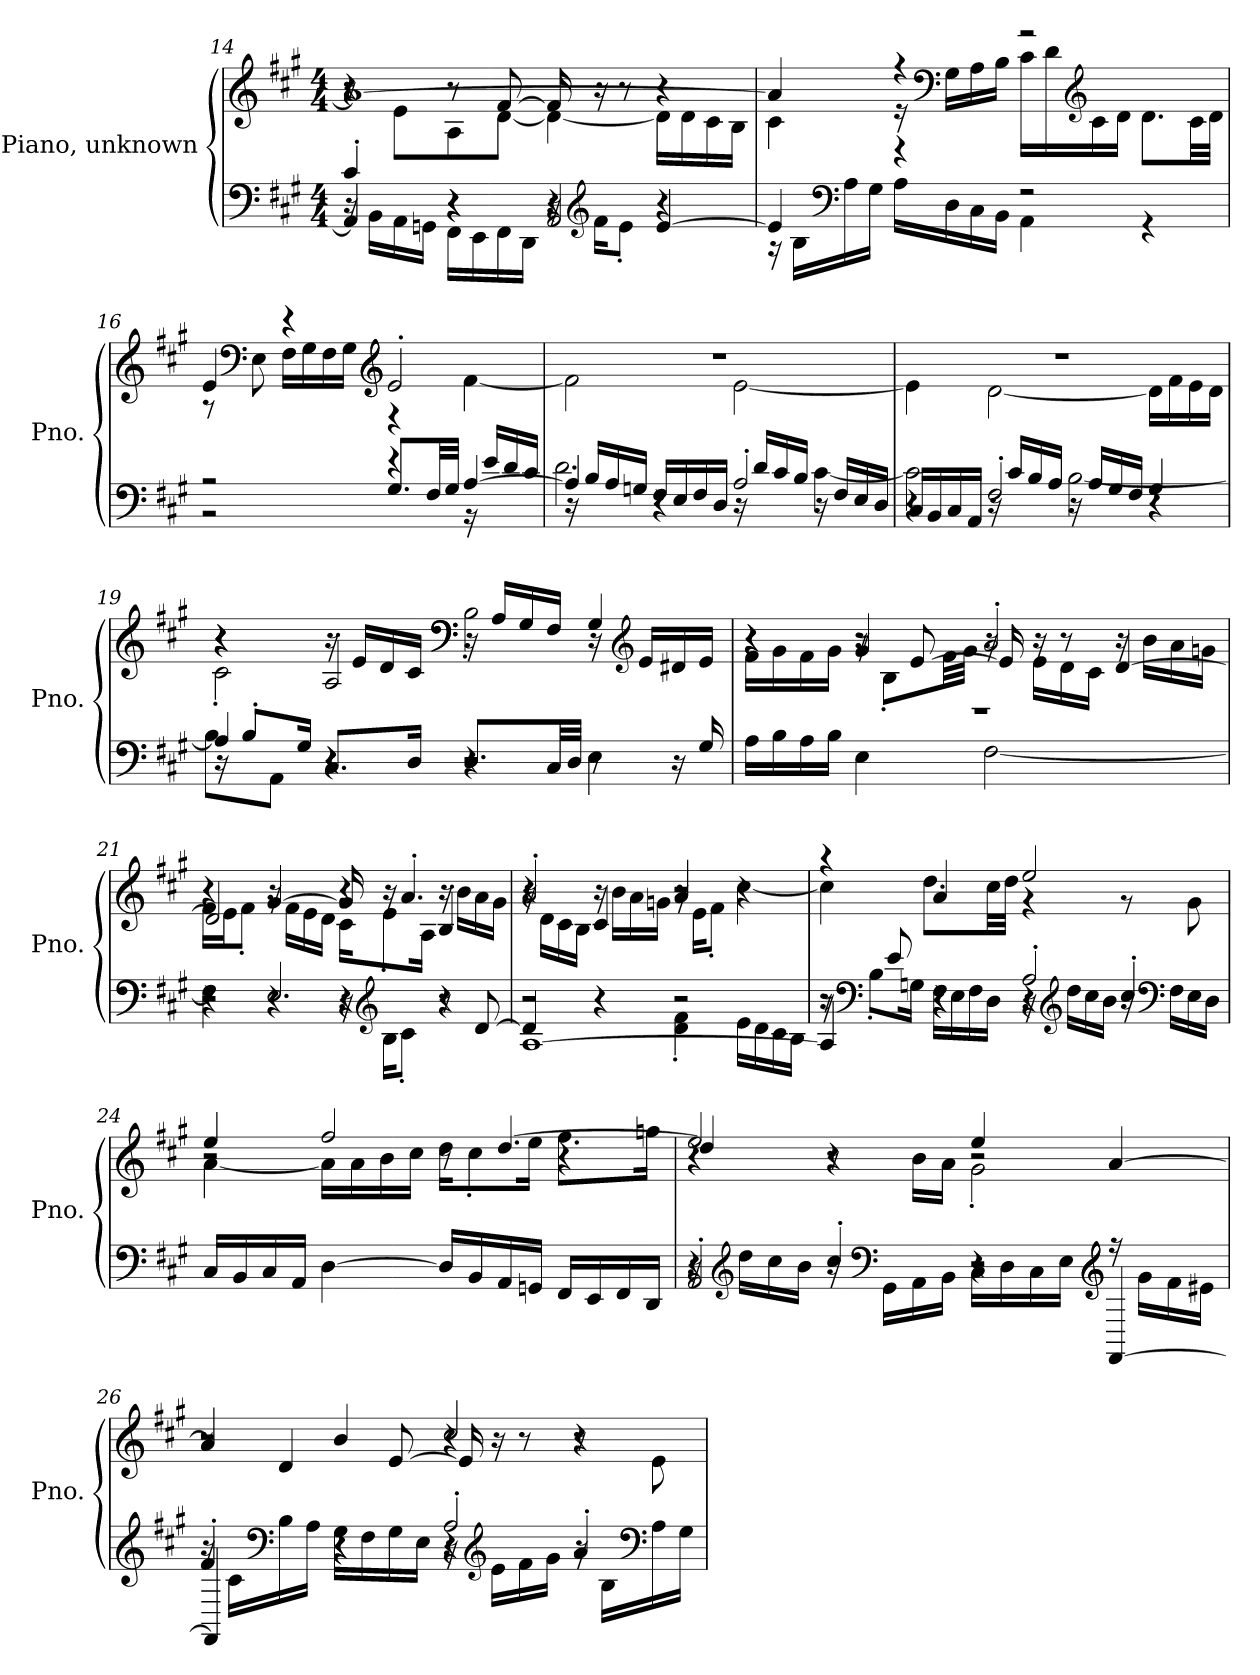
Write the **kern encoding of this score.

**kern	**kern
*part1	*part1
*staff2	*staff1
*I"Piano, unknown	*
*I'Pno.	*
*clefF4	*clefG2
*k[f#c#g#]	*k[f#c#g#]
*M4/4	*M4/4
=14	=14
*^	*^
*	*^	*	*^
4c#'/	16r	4AA/]	1a_	8r	4r
.	16BB\LL	.	.	.	.
.	16AA\	.	.	8e\L	.
.	16GGn\JJ	.	.	.	.
4r	16FF#\LL	4r	.	8A\	8r
.	16EE\	.	.	.	.
.	16FF#\	.	.	[8d\J	[8f#/
.	16DD\JJ	.	.	.	.
4r	16r	2AA/	.	4d\_	16f#/]
*clefG2	*	*	*	*	*
.	16f#\KL	.	.	.	16r
.	8e'\J	.	.	.	8r
[4e/	4r	.	.	16d\LL]	4r
.	.	.	.	16d\	.
.	.	.	.	16c#\	.
.	.	.	.	16B\JJ	.
*	*v	*v	*	*	*
*	*	*	*v	*v
!!LO:LB:g=z
=15	=15	=15	=15
4e/]	16r	4a/]	4c#\
.	16B\LL	.	.
*clefF4	*	*	*
.	16A\	.	.
.	16G#\JJ	.	.
4r	16A\LL	4r	16r
*	*	*clefF4	*
.	16D\	.	16G#\LL
.	16C#\	.	16A\
.	16BB\JJ	.	16B\JJ
2r	4AA\	2r	16c#\LL
.	.	.	16d\
*	*	*clefG2	*
.	.	.	16c#\
.	.	.	16d\JJ
.	4r	.	8.d\L
.	.	.	32c#\LL
.	.	.	32d\JJJ
=16	=16	=16	=16
2r	2r	4e/	8r
*	*	*clefF4	*
.	.	.	8E\
.	.	4r	16F#\LL
.	.	.	16G#\
.	.	.	16F#\
.	.	.	16G#\JJ
*	*	*clefG2	*
4r	8.G#/L	2e'/	4r
.	32F#/LL	.	.
.	32G#/JJJ	.	.
[4A/	16r	.	[4f#\
.	16e/LL	.	.
.	16d/	.	.
.	16c#/JJ	.	.
!!LO:LB:g=z	!!
=17	=17	=17	=17
*	*^	*	*
4A/]	2.d\	16r	1r	2f#\]
.	.	16B/LL	.	.
.	.	16A/	.	.
.	.	16Gn/JJ	.	.
4r	.	16F#/LL	.	.
.	.	16E/	.	.
.	.	16F#/	.	.
.	.	16D/JJ	.	.
2A'/	.	16r	.	[2e\
.	.	16d/LL	.	.
.	.	16c#/	.	.
.	.	16B/JJ	.	.
.	[4c#\	16r	.	.
.	.	16F#/LL	.	.
.	.	16E/	.	.
.	.	16D/JJ	.	.
=18	=18	=18	=18	=18
4r	2c#\]	16C#/LL	1r	4e\]
.	.	16BB/	.	.
.	.	16C#/	.	.
.	.	16AA/JJ	.	.
2F#'/	.	16r	.	[2d\
.	.	16c#/LL	.	.
.	.	16B/	.	.
.	.	16A/JJ	.	.
.	[2B\	16r	.	.
.	.	16A/LL	.	.
.	.	16G#/	.	.
.	.	16F#/JJ	.	.
4r	.	4G#/	.	16d\LL]
.	.	.	.	16f#\
.	.	.	.	16e\
.	.	.	.	16d\JJ
!!LO:LB:g=z
=19	=19	=19	=19	=19
*	*	*	*	*^
4A/	8B\L]	16r	4r	2c#'\	4r
.	.	8B'/L	.	.	.
.	8AA\J	.	.	.	.
.	.	16G#/Jk	.	.	.
4r	4r	8.C#/L	16r	.	2A'/
.	.	.	16e/LL	.	.
.	.	.	16d/	.	.
.	.	16D/Jk	16c#/JJ	.	.
*	*	*	*clefF4	*	*
2r	4r	8.D/L	16r	2B'\	.
.	.	.	16A/LL	.	.
.	.	.	16G#/	.	.
.	.	32C#/LL	16F#/JJ	.	.
.	.	32D/JJJ	.	.	.
.	4E\	8r	16r	.	4G#/
*	*	*	*clefG2	*	*
.	.	.	16e/LL	.	.
.	.	16r	16d#X/	.	.
.	.	16G#/	16e/JJ	.	.
*	*v	*v	*	*	*
=20	=20	=20	=20	=20
1r	16A\LL	4r	16f#\LL	4r
.	16B\	.	16g#\	.
.	16A\	.	16f#\	.
.	16B\JJ	.	16g#\JJ	.
.	4E\	4g#/	16r	8r
.	.	.	8B'\L	.
.	.	.	.	[8e/
.	.	.	32f#\LL	.
.	.	.	32g#\JJJ	.
.	[2F#\	2a'/	16r	16e/]
.	.	.	16e\LL	16r
.	.	.	16d\	8r
.	.	.	16c#\JJ	.
.	.	.	16r	[4d/
.	.	.	16b\LL	.
.	.	.	16a\	.
.	.	.	16gn\JJ	.
!!LO:LB:g=z	!!	!!
=21	=21	=21	=21	=21
*	*^	*	*	*
2r	4F#\]	4r	4r	16f#\LL	2d/]
.	.	.	.	16e\J	.
.	.	.	.	8f#'\J	.
.	4r	2.E/	[4g#/	16r	.
.	.	.	.	16f#\LL	.
.	.	.	.	16e\	.
.	.	.	.	16d\JJ	.
4r	16r	.	16g#/]	16c#\KL	4r
*clefG2	*	*	*	*	*
.	16B\KL	.	16r	8e'\	.
.	8c#'\J	.	4.a'/	.	.
.	.	.	.	16A\Jk	.
8r	4r	.	.	16r	4B'/
.	.	.	.	16b\LL	.
[8d/	.	.	.	16a\	.
.	.	.	.	16g#\JJ	.
=22	=22	=22	=22	=22	=22
4d/]	2r	[1A	2a'/	16r	4r
.	.	.	.	16d\LL	.
.	.	.	.	16c#\	.
.	.	.	.	16B\JJ	.
4r	.	.	.	16r	4c#/
.	.	.	.	16b\LL	.
.	.	.	.	16a\	.
.	.	.	.	16gn\JJ	.
2r	4d\' 4f#\'	.	4a/	16r	2r
.	.	.	.	16e\KL	.
.	.	.	.	8f#'\J	.
.	16e\LL	.	4r	[4cc#\	.
.	16d\	.	.	.	.
.	16c#\	.	.	.	.
.	16B\JJ	.	.	.	.
*	*	*	*	*v	*v
!!LO:LB:g=z
=23	=23	=23	=23	=23
8r	16r	4A/]	4r	4cc#\]
*clefF4	*	*	*	*
.	8B'\L	.	.	.
8e/	.	.	.	.
.	16Gn\Jk	.	.	.
4r	16F#\LL	4r	4a/	8.dd\L
.	16E\	.	.	.
.	16F#\	.	.	.
.	16D\JJ	.	.	32cc#\LL
.	.	.	.	32dd\JJJ
4r	16r	2A'/	2ee/	4r
*clefG2	*	*	*	*
.	16dd\LL	.	.	.
.	16cc#\	.	.	.
.	16b\JJ	.	.	.
4cc#'/	16r	.	.	8r
*clefF4	*	*	*	*
.	16F#\LL	.	.	.
.	16E\	.	.	8g#\
.	16D\JJ	.	.	.
*v	*v	*v	*	*
=24	=24	=24
*	*	*^
16C#/LL	4ee/	[4a\	2r
16BB/	.	.	.
16C#/	.	.	.
16AA/JJ	.	.	.
[4D\	2ff#/	16a\LL]	.
.	.	16a\	.
.	.	16b\	.
.	.	16cc#\JJ	.
16D/LL]	.	16dd\KL	8r
16BB/	.	8cc#'\	.
16AA/	.	.	[4.dd/
16GGn/JJ	.	16ee\Jk	.
16FF#/LL	4r	8.ff#\L	.
16EE/	.	.	.
16FF#/	.	.	.
16DD/JJ	.	16ggn\Jk	.
!!LO:PB:g=z	!!	!!
=25	=25	=25	=25
*^	*	*	*
*	*^	*	*	*
4r	16r	2AA'/	2ee/	4r	4dd/]
*clefG2	*	*	*	*	*
.	16dd\LL	.	.	.	.
.	16cc#\	.	.	.	.
.	16b\JJ	.	.	.	.
4cc#'/	16r	.	.	8r	4r
*clefF4	*	*	*	*	*
.	16GG#\LL	.	.	.	.
.	16AA\	.	.	16b\LL	.
.	16BB\JJ	.	.	16a\JJ	.
2r	16C#\LL	4r	4ee/	2g#'\	2r
.	16D\	.	.	.	.
.	16C#\	.	.	.	.
.	16E\JJ	.	.	.	.
*clefG2	*	*	*	*	*
.	16r	[4FF#/	[4a/	.	.
.	16g#\LL	.	.	.	.
.	16f#\	.	.	.	.
.	16e#X\JJ	.	.	.	.
=26	=26	=26	=26	=26	=26
4f#'/	16r	4FF#/]	4a/]	2r	8r
.	16c#\LL	.	.	.	.
*clefF4	*	*	*	*	*
.	16B\	.	.	.	4d/
.	16A\JJ	.	.	.	.
4r	16G#\LL	4r	4b/	.	.
.	16F#\	.	.	.	.
.	16G#\	.	.	.	[8e/
.	16E\JJ	.	.	.	.
4r	16r	2A'/	2cc#/	4r	16e/]
*clefG2	*	*	*	*	*
.	16e\LL	.	.	.	16r
.	16f#\	.	.	.	8r
.	16g#\JJ	.	.	.	.
4a'/	16r	.	.	8r	4r
.	16B\LL	.	.	.	.
*clefF4	*	*	*	*	*
.	16A\	.	.	8e\	.
.	16G#\JJ	.	.	.	.
*v	*v	*v	*	*	*
*	*v	*v	*v
=	=
*-	*-
